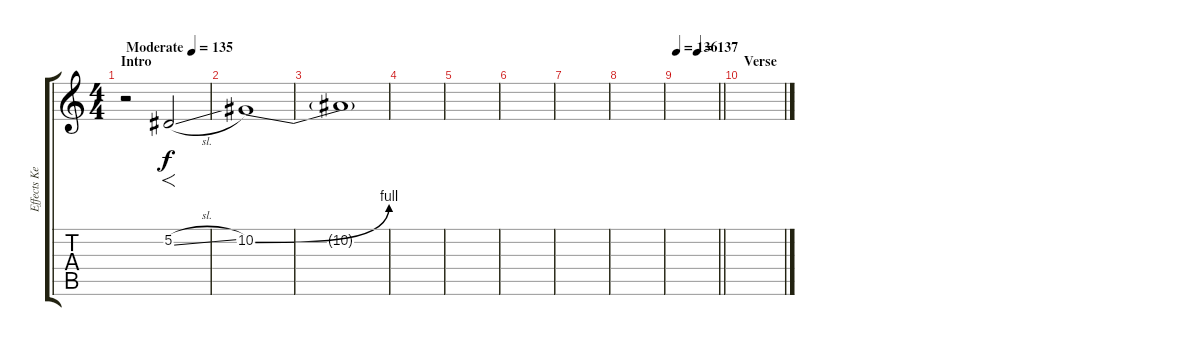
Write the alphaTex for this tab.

\track ("Effects Keyboard" "Effects Ke") {instrument pad2warm}
\staff {score tabs}
\tuning (Eb4 Bb3 Gb3 Db3 Ab2 Eb2) {hide}
\ts (4 4)
\section ("" "Intro")
\tempo (135 "Moderate")
\clef g2
\ks c
r.2{dy f instrument pad2warm} 5.2{sl}.2{f} |
10.2{be (bend 0 0 60 4)}.1 |
10.2{t}.1{volume 0} |
|
|
|
|
|
\tempo 136
\tempo (137 0.5)
\barLineRight lightlight
|
\section ("" "Verse")
